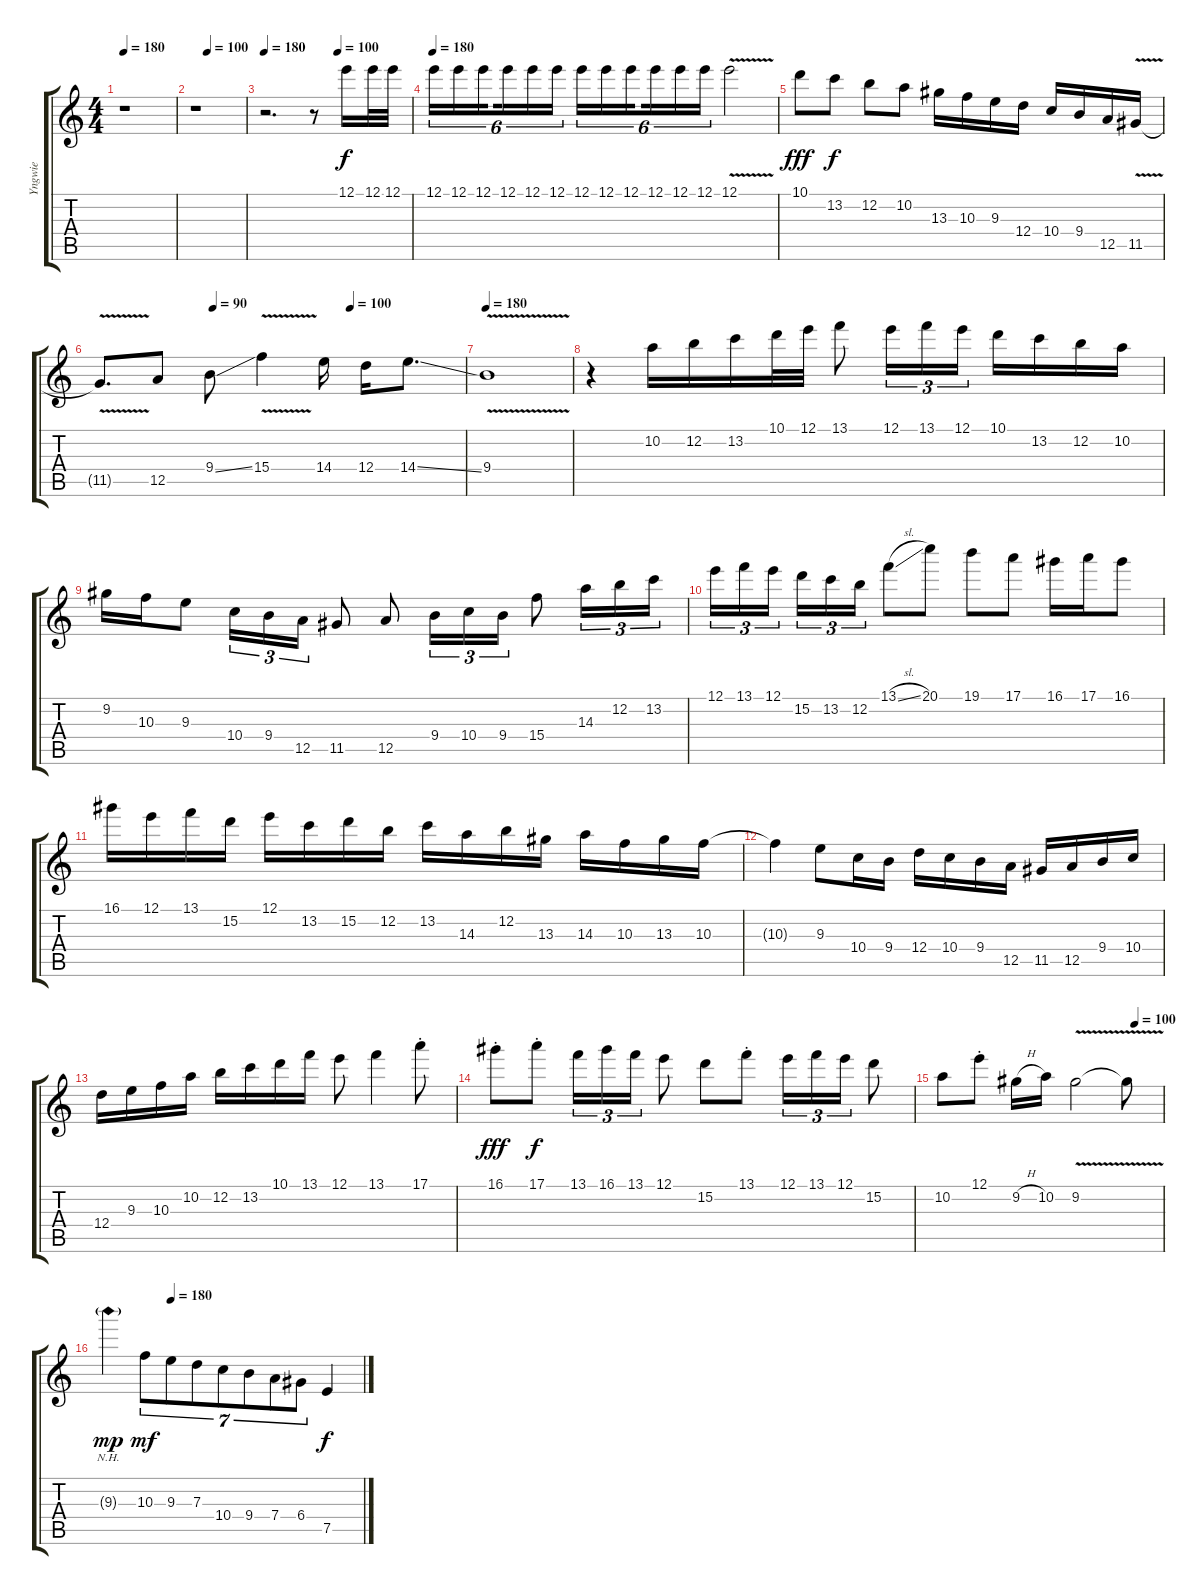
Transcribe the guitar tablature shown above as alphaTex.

\track ("Yngwie" "Yngwie") {instrument acousticguitarsteel}
\staff {score tabs}
\tuning (E4 B3 G3 D3 A2 E2) {hide}
\ts (4 4)
\tempo 180
\clef g2
\ks c
r.1{dy f instrument acousticguitarsteel} |
\tempo (100 0.25)
r.1 |
\tempo 180
\tempo (100 0.5)
r.2{d} r.8 12.1.16 12.1.32 12.1.32 |
\tempo 180
12.1.16{tu (6 4)} 12.1.16{tu (6 4)} 12.1.16{tu (6 4) beam splitsecondary} 12.1.16{tu (6 4)} 12.1.16{tu (6 4)} 12.1.16{tu (6 4)} 12.1.16{tu (6 4)} 12.1.16{tu (6 4)} 12.1.16{tu (6 4) beam splitsecondary} 12.1.16{tu (6 4)} 12.1.16{tu (6 4)} 12.1.16{tu (6 4)} 12.1{v}.2 |
10.1.8{dy fff} 13.2.8{dy f} 12.2.8 10.2.8 13.3.16 10.3.16 9.3.16 12.4.16 10.4.16 9.4.16 12.5.16 11.5{v}.16 |
\tempo (90 0.3125)
\tempo (100 0.6875)
11.5{t}.8{d} 12.5.8 9.4{ss}.8 15.4{v}.4 14.4.16 12.4.16 14.4{ss}.8{d} |
\tempo 180
9.4{v}.1 |
r.4 10.2.16 12.2.16 13.2.16 10.1.32 12.1.32 13.1.8 12.1.16{tu (3 2)} 13.1.16{tu (3 2)} 12.1.16{tu (3 2)} 10.1.16 13.2.16 12.2.16 10.2.16 |
9.2.16 10.3.16 9.3.8 10.4.16{tu (3 2)} 9.4.16{tu (3 2)} 12.5.16{tu (3 2)} 11.5.8 12.5.8 9.4.16{tu (3 2)} 10.4.16{tu (3 2)} 9.4.16{tu (3 2)} 15.4.8 14.3.16{tu (3 2)} 12.2.16{tu (3 2)} 13.2.16{tu (3 2)} |
12.1.16{tu (3 2)} 13.1.16{tu (3 2)} 12.1.16{tu (3 2) beam splitsecondary} 15.2.16{tu (3 2)} 13.2.16{tu (3 2)} 12.2.16{tu (3 2)} 13.1{sl}.8 20.1.8 19.1.8 17.1.8 16.1.16 17.1.16 16.1.8 |
16.1.16 12.1.16 13.1.16 15.2.16 12.1.16 13.2.16 15.2.16 12.2.16 13.2.16 14.3.16 12.2.16 13.3.16 14.3.16 10.3.16 13.3.16 10.3.16 |
10.3{t}.4 9.3.8 10.4.16 9.4.16 12.4.16 10.4.16 9.4.16 12.5.16 11.5.16 12.5.16 9.4.16 10.4.16 |
12.4.16 9.3.16 10.3.16 10.2.16 12.2.16 13.2.16 10.1.16 13.1.16 12.1.8 13.1.4 17.1{st}.8 |
16.1{st}.8{dy fff} 17.1{st}.8{dy f} 13.1.16{tu (3 2)} 16.1.16{tu (3 2)} 13.1.16{tu (3 2)} 12.1.8 15.2.8 13.1{st}.8 12.1.16{tu (3 2)} 13.1.16{tu (3 2)} 12.1.16{tu (3 2)} 15.2.8 |
\tempo (100 0.875)
10.2.8 12.1{st}.8 9.2{h}.16 10.2.16 9.2{v}.2 9.2{t}.8 |
\tempo (180 0.25)
9.3{nh g}.4{dy mp} 10.3.8{tu (7 4) dy mf} 9.3.8{tu (7 4)} 7.3.8{tu (7 4)} 10.4.8{tu (7 4)} 9.4.8{tu (7 4)} 7.4.8{tu (7 4)} 6.4.8{tu (7 4)} 7.5.4{dy f}
